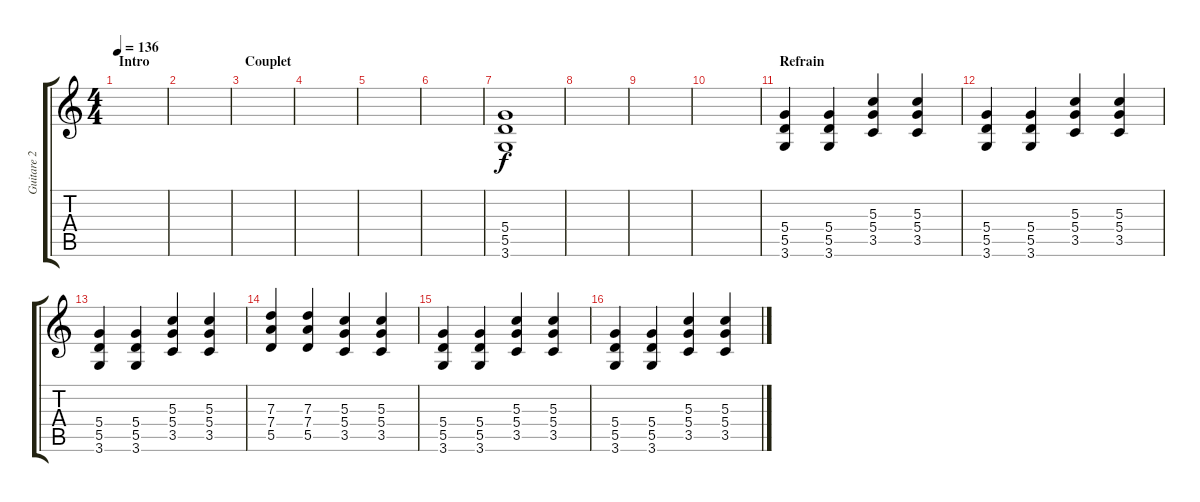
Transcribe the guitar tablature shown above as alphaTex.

\track ("Guitare 2" "Guitare 2") {instrument distortionguitar}
\staff {score tabs}
\tuning (E4 B3 G3 D3 A2 E2) {hide}
\ts (4 4)
\section ("" "Intro")
\tempo 136
\clef g2
\ks c
|
|
\section ("" "Couplet")
|
|
|
|
(5.4 5.5 3.6).1{volume 0} |
|
|
|
\section ("" "Refrain")
(5.4 5.5 3.6).4 (5.4 5.5 3.6).4 (5.3 5.4 3.5).4 (5.3 5.4 3.5).4 |
(5.4 5.5 3.6).4 (5.4 5.5 3.6).4 (5.3 5.4 3.5).4 (5.3 5.4 3.5).4 |
(5.4 5.5 3.6).4 (5.4 5.5 3.6).4 (5.3 5.4 3.5).4 (5.3 5.4 3.5).4 |
(7.3 7.4 5.5).4 (7.3 7.4 5.5).4 (5.3 5.4 3.5).4 (5.3 5.4 3.5).4 |
(5.4 5.5 3.6).4 (5.4 5.5 3.6).4 (5.3 5.4 3.5).4 (5.3 5.4 3.5).4 |
(5.4 5.5 3.6).4 (5.4 5.5 3.6).4 (5.3 5.4 3.5).4 (5.3 5.4 3.5).4
